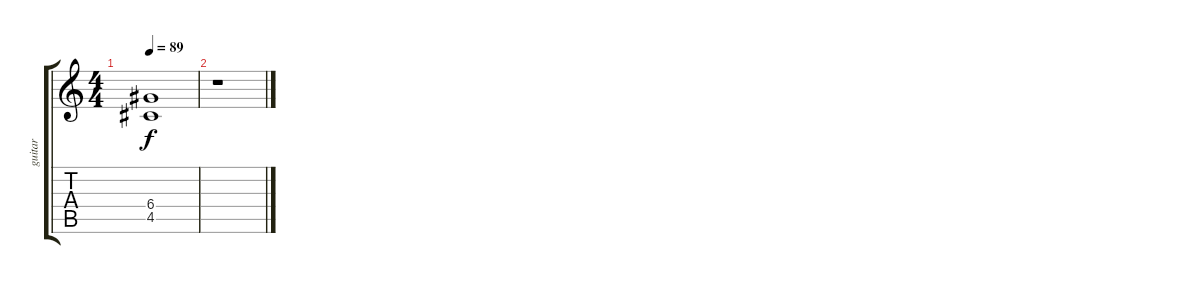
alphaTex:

\track ("guitar" "guitar") {instrument distortionguitar}
\staff {score tabs}
\tuning (E4 B3 G3 D3 A2 E2) {hide}
\ts (4 4)
\tempo 89
\clef g2
\ks c
(6.4{t} 4.5{t}).1{dy f} |
r.1
